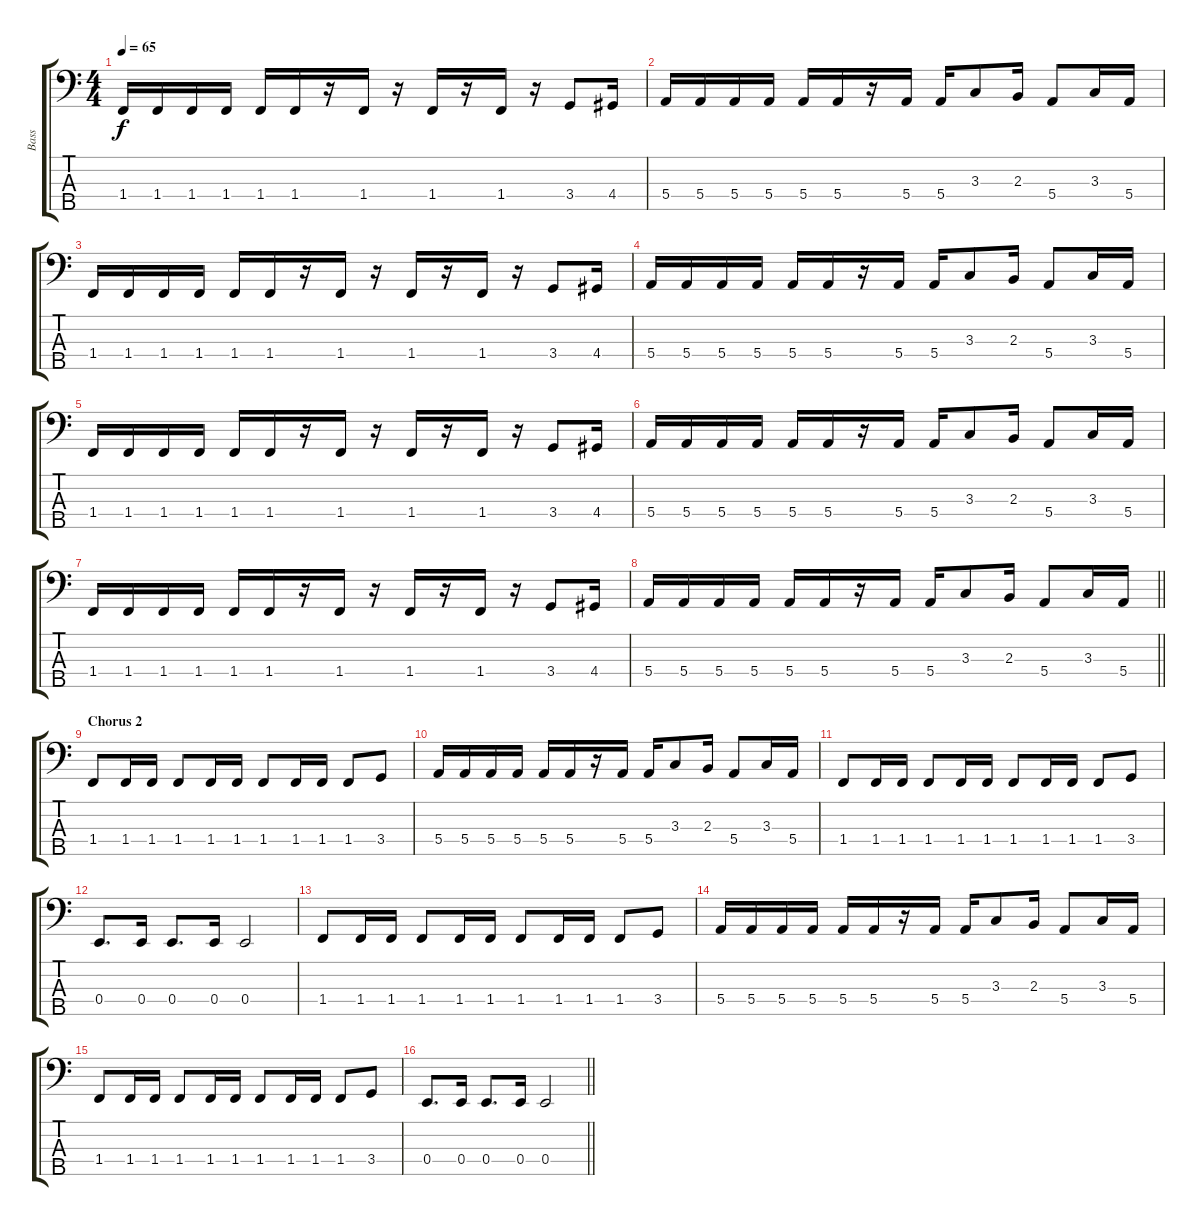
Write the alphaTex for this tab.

\track ("Bass" "Bass") {instrument electricbassfinger}
\staff {score tabs}
\tuning (G2 D2 A1 E1 B0) {hide}
\ts (4 4)
\tempo 65
\clef f4
\ks c
1.4.16{dy f} 1.4.16 1.4.16 1.4.16 1.4.16 1.4.16 r.16 1.4.16 r.16 1.4.16 r.16 1.4.16 r.16 3.4.8 4.4.16 |
5.4.16 5.4.16 5.4.16 5.4.16 5.4.16 5.4.16 r.16 5.4.16 5.4.16 3.3.8 2.3.16 5.4.8 3.3.16 5.4.16 |
1.4.16 1.4.16 1.4.16 1.4.16 1.4.16 1.4.16 r.16 1.4.16 r.16 1.4.16 r.16 1.4.16 r.16 3.4.8 4.4.16 |
5.4.16 5.4.16 5.4.16 5.4.16 5.4.16 5.4.16 r.16 5.4.16 5.4.16 3.3.8 2.3.16 5.4.8 3.3.16 5.4.16 |
1.4.16 1.4.16 1.4.16 1.4.16 1.4.16 1.4.16 r.16 1.4.16 r.16 1.4.16 r.16 1.4.16 r.16 3.4.8 4.4.16 |
5.4.16 5.4.16 5.4.16 5.4.16 5.4.16 5.4.16 r.16 5.4.16 5.4.16 3.3.8 2.3.16 5.4.8 3.3.16 5.4.16 |
1.4.16 1.4.16 1.4.16 1.4.16 1.4.16 1.4.16 r.16 1.4.16 r.16 1.4.16 r.16 1.4.16 r.16 3.4.8 4.4.16 |
\barLineRight lightlight
5.4.16 5.4.16 5.4.16 5.4.16 5.4.16 5.4.16 r.16 5.4.16 5.4.16 3.3.8 2.3.16 5.4.8 3.3.16 5.4.16 |
\section ("" "Chorus 2")
1.4.8 1.4.16 1.4.16 1.4.8 1.4.16 1.4.16 1.4.8 1.4.16 1.4.16 1.4.8 3.4.8 |
5.4.16 5.4.16 5.4.16 5.4.16 5.4.16 5.4.16 r.16 5.4.16 5.4.16 3.3.8 2.3.16 5.4.8 3.3.16 5.4.16 |
1.4.8 1.4.16 1.4.16 1.4.8 1.4.16 1.4.16 1.4.8 1.4.16 1.4.16 1.4.8 3.4.8 |
0.4.8{d} 0.4.16 0.4.8{d} 0.4.16 0.4.2 |
1.4.8 1.4.16 1.4.16 1.4.8 1.4.16 1.4.16 1.4.8 1.4.16 1.4.16 1.4.8 3.4.8 |
5.4.16 5.4.16 5.4.16 5.4.16 5.4.16 5.4.16 r.16 5.4.16 5.4.16 3.3.8 2.3.16 5.4.8 3.3.16 5.4.16 |
1.4.8 1.4.16 1.4.16 1.4.8 1.4.16 1.4.16 1.4.8 1.4.16 1.4.16 1.4.8 3.4.8 |
\barLineRight lightlight
0.4.8{d} 0.4.16 0.4.8{d} 0.4.16 0.4.2
